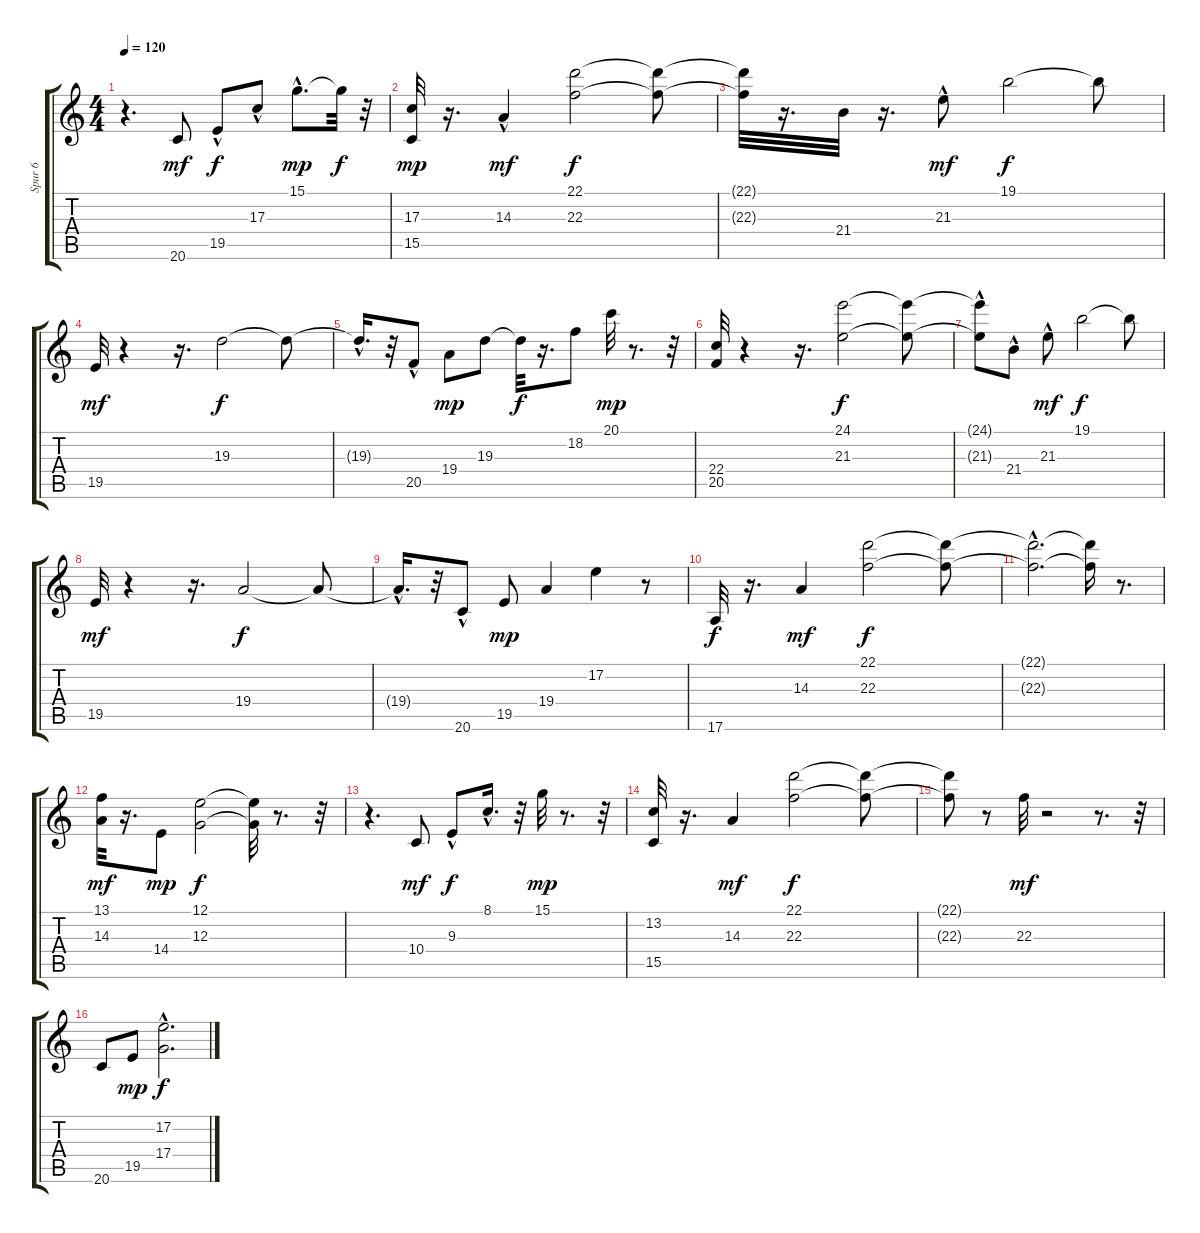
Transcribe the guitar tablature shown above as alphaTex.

\track ("Spur 6" "Spur 6") {instrument acousticgrandpiano}
\staff {score tabs}
\tuning (E4 B3 G3 D3 A2 E2) {hide}
\ts (4 4)
\tempo 120
\clef g2
\ks c
r.4{d dy f} 20.6.8{dy mf} 19.5{hac}.8{dy f} 17.3{hac}.8 15.1{hac}.8{d dy mp} 15.1{t}.32{dy f} r.32 |
(17.3 15.5).32{dy mp} r.16{d} 14.3{hac}.4{dy mf} (22.1 22.3).2{dy f} (22.1{t} 22.3{t}).8 |
(22.1{t} 22.3{t}).32 r.16{d} 21.4.32 r.16{d} 21.3{hac}.8{dy mf} 19.1.2{dy f} 19.1{t}.8 |
19.5.32{dy mf} r.4 r.16{d} 19.3.2{dy f} 19.3{t}.8 |
19.3{hac t}.16{d} r.32 20.5{hac}.8 19.4.8{dy mp} 19.3.8 19.3{t}.32{dy f} r.16{d} 18.2.8 20.1.32{dy mp} r.8{d} r.32 |
(22.4 20.5).32 r.4 r.16{d} (24.1 21.3).2{dy f} (24.1{t} 21.3{t}).8 |
(24.1{hac t} 21.3{t}).8 21.4{hac}.8 21.3{hac}.8{dy mf} 19.1.2{dy f} 19.1{t}.8 |
19.5.32{dy mf} r.4 r.16{d} 19.4.2{dy f} 19.4{t}.8 |
19.4{hac t}.16{d} r.32 20.6{hac}.8 19.5.8{dy mp} 19.4.4 17.2.4 r.8 |
17.6.32{dy f} r.16{d} 14.3.4{dy mf} (22.1 22.3).2{dy f} (22.1{t} 22.3{t}).8 |
(22.1{hac t} 22.3{hac t}).2{d} (22.1{t} 22.3{t}).16 r.8{d} |
(13.1 14.3).32{dy mf} r.16{d} 14.4.8{dy mp} (12.1 12.3).2{dy f} (12.1{t} 12.3{t}).32 r.8{d} r.32 |
r.4{d} 10.4.8{dy mf} 9.3{hac}.8{dy f} 8.1{hac}.16{d} r.32 15.1.32{dy mp} r.8{d} r.32 |
(13.2 15.5).32 r.16{d} 14.3.4{dy mf} (22.1 22.3).2{dy f} (22.1{t} 22.3{t}).8 |
(22.1{t} 22.3{t}).8 r.8 22.3.32{dy mf} r.2 r.8{d} r.32 |
20.6.8 19.5.8{dy mp} (17.2{hac} 17.4{hac}).2{d dy f}
